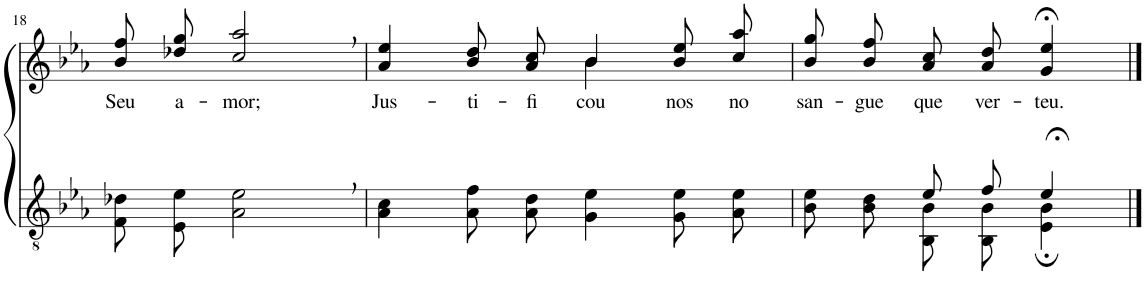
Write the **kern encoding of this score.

**kern	**kern	**text
*part2	*part1	*part1
*staff2	*staff1	*staff1
*I"Parte III e IV	*I"Parte I e II	*
!!LO:PB:g=z
*clefGv2	*clefG2	*
*Trd3c5	*Trd3c5	*
*k[b-e-a-]	*k[b-e-a-]	*
*M4/4	*M4/4	*
=18	=18	=18
!	!	!LO:LY:b
8F\ 8d-X\L	8b-\ 8ff\L	Seu
!	!	!LO:LY:b
8E-\ 8e-\J	8dd-X\ 8gg\J	a-
!	!	!LO:LY:b
2A-\, 2e-\,	2cc/, 2aa-/,	-mor;
=19	=19	=19
!	!	!LO:LY:b
*	*^	*
4A-\ 4c\	4a-/ 4ee-/	2ryy	Jus-
!	!	!	!LO:LY:b
8A-\ 8f\L	8b-\ 8dd\L	.	-ti-
!	!	!	!LO:LY:b
8A-\ 8d\J	8a-\ 8cc\J	.	-fi-
!	!	!	!LO:LY:b
4G\ 4e-\	4b-/	4b-\	cou-
!	!	!	!LO:LY:b
8G\ 8e-\L	8b-\ 8ee-\L	4ryy	-nos
!	!	!	!LO:LY:b
8A-\ 8e-\J	8cc\ 8aa-\J	.	no
*	*v	*v	*
=20	=20	=20
*^	*	*
!	!	!	!LO:LY:b
4ryy	8B-\ 8e-\L	8b-\ 8gg\L	san-
!	!	!	!LO:LY:b
.	8B-\ 8d\J	8b-\ 8ff\J	-gue
!	!	!	!LO:LY:b
8e-/L	8BB-/ 8B-/L	8a-\ 8cc\L	que
!	!	!	!LO:LY:b
8f/J	8BB-/ 8B-/J	8a-\ 8dd\J	ver-
!	!	!	!LO:LY:b
4e-;</	4E-\; 4B-\;	4g/;< 4ee-/;<	-teu.
*v	*v	*	*
==	==	==
*-	*-	*-
